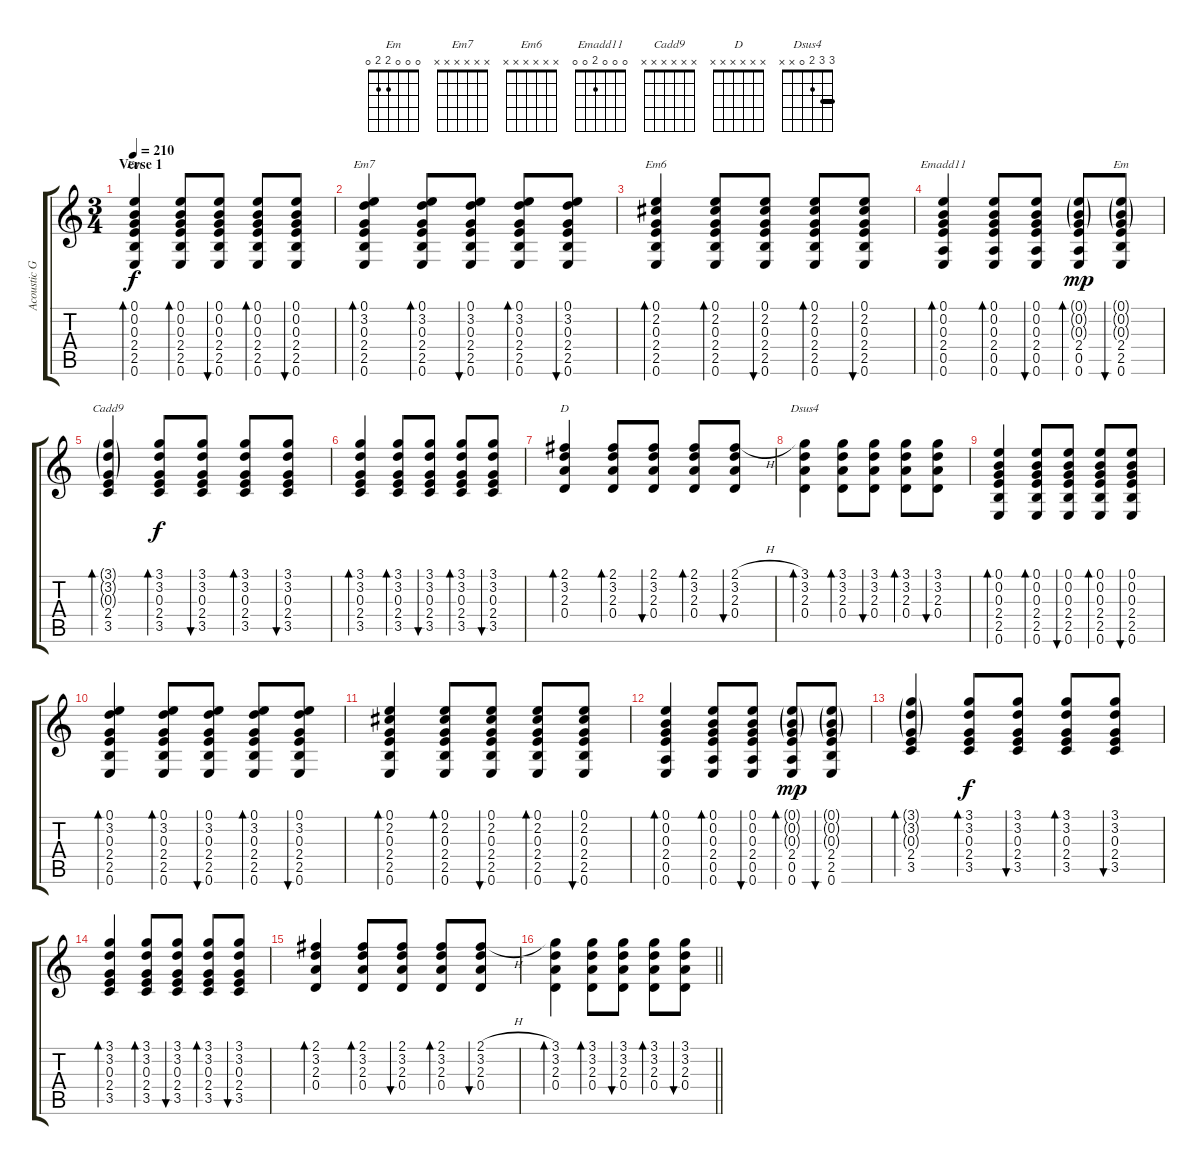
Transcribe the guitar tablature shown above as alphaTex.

\track ("Acoustic Guitar" "Acoustic G") {instrument acousticguitarsteel}
\staff {score tabs}
\tuning (E4 B3 G3 D3 A2 E2) {hide}
\chord ("Em" x x x x x x)
\chord ("Em7" x x x x x x)
\chord ("Em6" x x x x x x)
\chord ("Emadd11" 0 0 0 2 0 0)
\chord ("Em" 0 0 0 2 2 0)
\chord ("Cadd9" x x x x x x)
\chord ("D" x x x x x x)
\chord ("Dsus4" 3 3 2 0 x x) {barre 3}
\ts (3 4)
\section ("" "Verse 1")
\tempo 210
\clef g2
\ks c
(0.1 0.2 0.3 2.4 2.5 0.6).4{bd 60 ch "Em" dy f} (0.1 0.2 0.3 2.4 2.5 0.6).8{bd 60} (0.1 0.2 0.3 2.4 2.5 0.6).8{bu 60} (0.1 0.2 0.3 2.4 2.5 0.6).8{bd 60} (0.1 0.2 0.3 2.4 2.5 0.6).8{bu 60} |
(0.1 3.2 0.3 2.4 2.5 0.6).4{bd 60 ch "Em7"} (0.1 3.2 0.3 2.4 2.5 0.6).8{bd 60} (0.1 3.2 0.3 2.4 2.5 0.6).8{bu 60} (0.1 3.2 0.3 2.4 2.5 0.6).8{bd 60} (0.1 3.2 0.3 2.4 2.5 0.6).8{bu 60} |
(0.1 2.2 0.3 2.4 2.5 0.6).4{bd 60 ch "Em6"} (0.1 2.2 0.3 2.4 2.5 0.6).8{bd 60} (0.1 2.2 0.3 2.4 2.5 0.6).8{bu 60} (0.1 2.2 0.3 2.4 2.5 0.6).8{bd 60} (0.1 2.2 0.3 2.4 2.5 0.6).8{bu 60} |
(0.1 0.2 0.3 2.4 0.5 0.6).4{bd 60 ch "Emadd11"} (0.1 0.2 0.3 2.4 0.5 0.6).8{bd 60} (0.1 0.2 0.3 2.4 0.5 0.6).8{bu 60} (0.1{g} 0.2{g} 0.3{g} 2.4 0.5 0.6).8{bd 60 dy mp} (0.1{g} 0.2{g} 0.3{g} 2.4 2.5 0.6).8{bu 60 ch "Em"} |
(3.1{g} 3.2{g} 0.3{g} 2.4 3.5).4{bd 60 ch "Cadd9"} (3.1 3.2 0.3 2.4 3.5).8{bd 60 dy f} (3.1 3.2 0.3 2.4 3.5).8{bu 60} (3.1 3.2 0.3 2.4 3.5).8{bd 60} (3.1 3.2 0.3 2.4 3.5).8{bu 60} |
(3.1 3.2 0.3 2.4 3.5).4{bd 60} (3.1 3.2 0.3 2.4 3.5).8{bd 60} (3.1 3.2 0.3 2.4 3.5).8{bu 60} (3.1 3.2 0.3 2.4 3.5).8{bd 60} (3.1 3.2 0.3 2.4 3.5).8{bu 60} |
(2.1 3.2 2.3 0.4).4{bd 60 ch "D"} (2.1 3.2 2.3 0.4).8{bd 60} (2.1 3.2 2.3 0.4).8{bu 60} (2.1 3.2 2.3 0.4).8{bd 60} (2.1{h} 3.2 2.3 0.4).8{bu 60} |
(3.1 3.2 2.3 0.4).4{bd 60 ch "Dsus4"} (3.1 3.2 2.3 0.4).8{bd 60} (3.1 3.2 2.3 0.4).8{bu 60} (3.1 3.2 2.3 0.4).8{bd 60} (3.1 3.2 2.3 0.4).8{bu 60} |
(0.1 0.2 0.3 2.4 2.5 0.6).4{bd 60} (0.1 0.2 0.3 2.4 2.5 0.6).8{bd 60} (0.1 0.2 0.3 2.4 2.5 0.6).8{bu 60} (0.1 0.2 0.3 2.4 2.5 0.6).8{bd 60} (0.1 0.2 0.3 2.4 2.5 0.6).8{bu 60} |
(0.1 3.2 0.3 2.4 2.5 0.6).4{bd 60} (0.1 3.2 0.3 2.4 2.5 0.6).8{bd 60} (0.1 3.2 0.3 2.4 2.5 0.6).8{bu 60} (0.1 3.2 0.3 2.4 2.5 0.6).8{bd 60} (0.1 3.2 0.3 2.4 2.5 0.6).8{bu 60} |
(0.1 2.2 0.3 2.4 2.5 0.6).4{bd 60} (0.1 2.2 0.3 2.4 2.5 0.6).8{bd 60} (0.1 2.2 0.3 2.4 2.5 0.6).8{bu 60} (0.1 2.2 0.3 2.4 2.5 0.6).8{bd 60} (0.1 2.2 0.3 2.4 2.5 0.6).8{bu 60} |
(0.1 0.2 0.3 2.4 0.5 0.6).4{bd 60} (0.1 0.2 0.3 2.4 0.5 0.6).8{bd 60} (0.1 0.2 0.3 2.4 0.5 0.6).8{bu 60} (0.1{g} 0.2{g} 0.3{g} 2.4 0.5 0.6).8{bd 60 dy mp} (0.1{g} 0.2{g} 0.3{g} 2.4 2.5 0.6).8{bu 60} |
(3.1{g} 3.2{g} 0.3{g} 2.4 3.5).4{bd 60} (3.1 3.2 0.3 2.4 3.5).8{bd 60 dy f} (3.1 3.2 0.3 2.4 3.5).8{bu 60} (3.1 3.2 0.3 2.4 3.5).8{bd 60} (3.1 3.2 0.3 2.4 3.5).8{bu 60} |
(3.1 3.2 0.3 2.4 3.5).4{bd 60} (3.1 3.2 0.3 2.4 3.5).8{bd 60} (3.1 3.2 0.3 2.4 3.5).8{bu 60} (3.1 3.2 0.3 2.4 3.5).8{bd 60} (3.1 3.2 0.3 2.4 3.5).8{bu 60} |
(2.1 3.2 2.3 0.4).4{bd 60} (2.1 3.2 2.3 0.4).8{bd 60} (2.1 3.2 2.3 0.4).8{bu 60} (2.1 3.2 2.3 0.4).8{bd 60} (2.1{h} 3.2 2.3 0.4).8{bu 60} |
\barLineRight lightlight
(3.1 3.2 2.3 0.4).4{bd 60} (3.1 3.2 2.3 0.4).8{bd 60} (3.1 3.2 2.3 0.4).8{bu 60} (3.1 3.2 2.3 0.4).8{bd 60} (3.1 3.2 2.3 0.4).8{bu 60}
